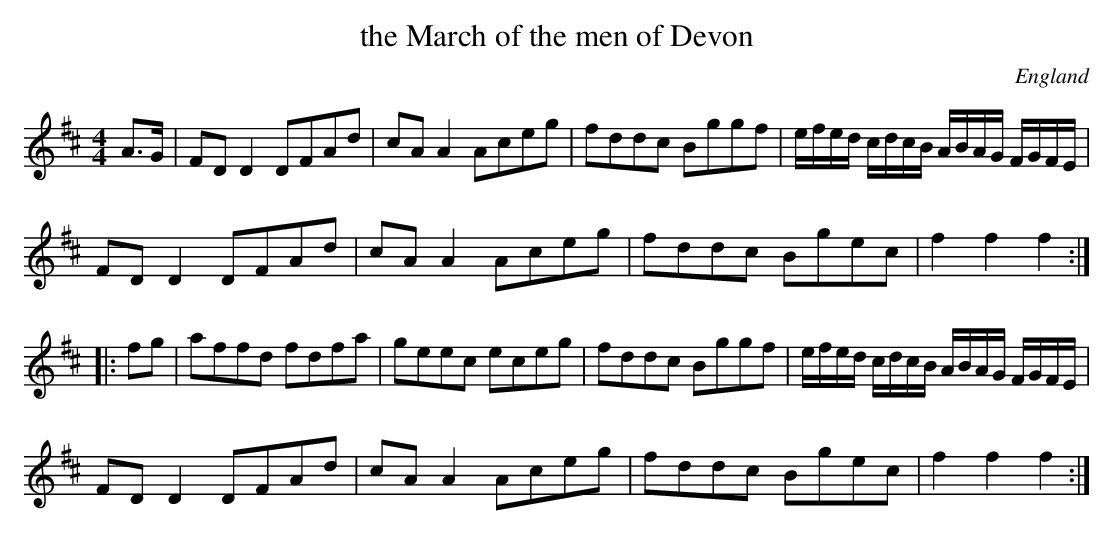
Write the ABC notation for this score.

X:1
T:the March of the men of Devon
M:4/4
O:England
K:D major
A>G|\
FD D2DFAd| cAA2 Aceg| fddc Bggf|e/f/e/d/ c/d/c/B/ A/B/A/G/ F/G/F/E/|
FD D2DFAd| cAA2 Aceg| fddc Bgec| f2f2 f2::
fg|\
affd fdfa| geec eceg| fddc Bggf|e/f/e/d/ c/d/c/B/ A/B/A/G/ F/G/F/E/|
FD D2DFAd| cAA2 Aceg| fddc Bgec| f2f2 f2:|
